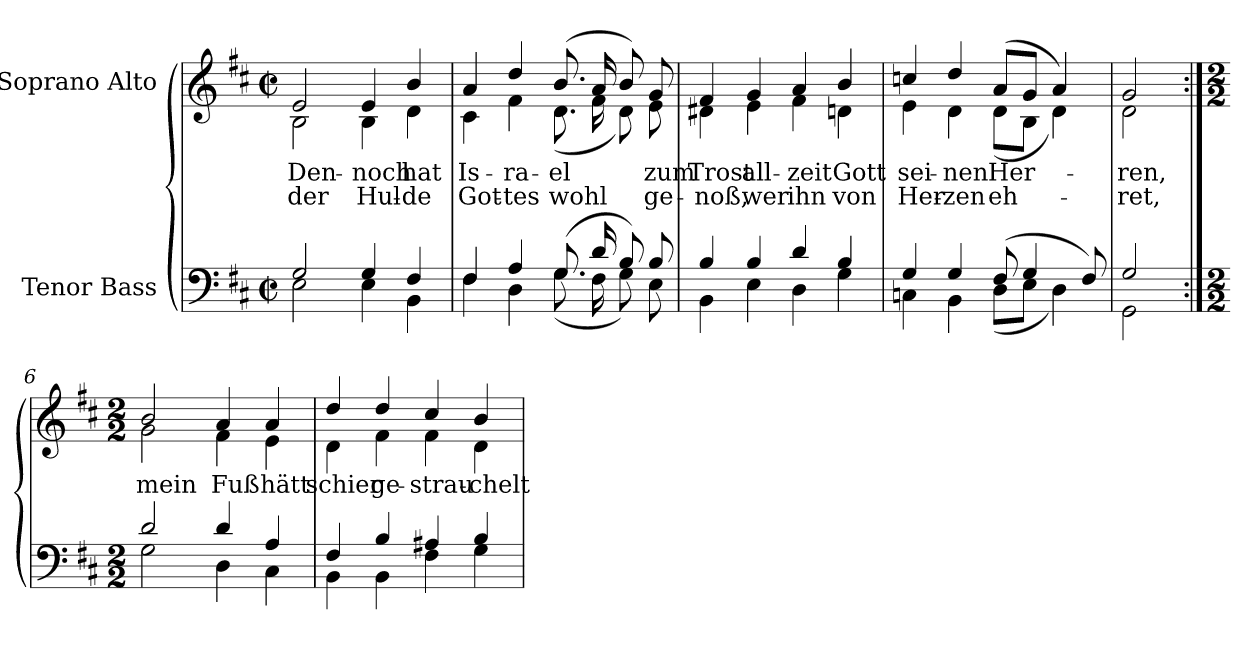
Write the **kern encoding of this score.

**kern	**kern	**text	**text
*part2	*part1	*part1	*part1
*staff2	*staff1	*staff1	*staff1
*I"Tenor Bass	*I"Soprano Alto	*	*
*clefF4	*clefG2	*	*
*k[f#c#]	*k[f#c#]	*	*
*D:	*D:	*	*
*M2/2	*M2/2	*	*
*met(c|)	*met(c|)	*	*
=1	=1	=1	=1
*^	*	*	*
!	!	!LO:TX:a:cj:t=Cornelius Becker\n(1561-1604)	!	!
!	!	!LO:TX:a:cj:t=Psalm 73, SWV 170	!	!
!	!	!LO:TX:a:cj:t=Heinrich Schütz\n(1585-1672)	!	!
!	!	!	!LO:LY:b	!LO:LY:b
*	*	*^	*	*
2G/	2E\	2e/	2B\	Den-	-der
!	!	!	!	!LO:LY:b	!LO:LY:b
4G/	4E\	4e/	4B\	noch	Hul-
!	!	!	!	!LO:LY:b	!LO:LY:b
4F#/	4BB\	4b/	4d\	-hat	de
=2	=2	=2	=2	=2	=2
!	!	!	!	!LO:LY:b	!LO:LY:b
4F#/	4F#\	4a/	4c#\	Is-	-Got-
!	!	!	!	!LO:LY:b	!LO:LY:b
4A/	4D\	4dd/	4f#\	-ra-	-tes
!	!	!	!	!LO:LY:b	!LO:LY:b
(>8.G/L	(<8.G\L	(>8.b/L	(<8.d\L	el	wohl
16d/L	16F#\L	16a/L	16f#\L	.	.
8B/J)	8G\J)	8b/J)	8d\J)	.	.
!	!	!	!	!LO:LY:b	!LO:LY:b
8B/	8E\	8g/	8e\	zum	ge-
=3	=3	=3	=3	=3	=3
!	!	!	!	!LO:LY:b	!LO:LY:b
4B/	4BB\	4f#/	4d#X\	-Trost	noß,
!	!	!	!	!LO:LY:b	!LO:LY:b
4B/	4E\	4g/	4e\	all-	-wer
!	!	!	!	!LO:LY:b	!LO:LY:b
4d/	4D\	4a/	4f#\	zeit	ihn
!	!	!	!	!LO:LY:b	!LO:LY:b
4B/	4G\	4b/	4dn\	Gott	von
=4	=4	=4	=4	=4	=4
!	!	!	!	!LO:LY:b	!LO:LY:b
4G/	4Cn\	4ccn/	4e\	sei-	-Her-
!	!	!	!	!LO:LY:b	!LO:LY:b
4G/	4BB\	4dd/	4d\	-nen	zen
!	!	!	!	!LO:LY:b	!LO:LY:b
(>8F#/	(<8D\L	(>8a/L	(<8d\L	Her-	eh-
4G/	8E\J	8g/J	8B\J	.	.
.	4D\)	4a/)	4d\)	.	.
8F#/)	.	.	.	.	.
=5	=5	=5	=5	=5	=5
!	!	!	!	!LO:LY:b	!LO:LY:b
2G/	2GG\	2g/	2d\	ren,	ret,
!!LO:LB:g=z	!!
=6:|!	=6:|!	=6:|!	=6:|!	=6:|!	=6:|!
*M2/2	*	*M2/2	*	*	*
!	!	!	!	!LO:LY:b	!
2d/	2G\	2b/	2g\	mein	.
!	!	!	!	!LO:LY:b	!
4d/	4D\	4a/	4f#\	Fuß	.
!	!	!	!	!LO:LY:b	!
4A/	4C#\	4a/	4e\	hätt	.
=7	=7	=7	=7	=7	=7
!	!	!	!	!LO:LY:b	!
4F#/	4BB\	4dd/	4d\	schier	.
!	!	!	!	!LO:LY:b	!
4B/	4BB\	4dd/	4f#\	ge-	.
!	!	!	!	!LO:LY:b	!
4A#X/	4F#\	4cc#/	4f#\	-strau-	.
!	!	!	!	!LO:LY:b	!
4B/	4G\	4b/	4d\	-chelt	.
*v	*v	*	*	*	*
*	*v	*v	*	*
=	=	=	=
*-	*-	*-	*-
